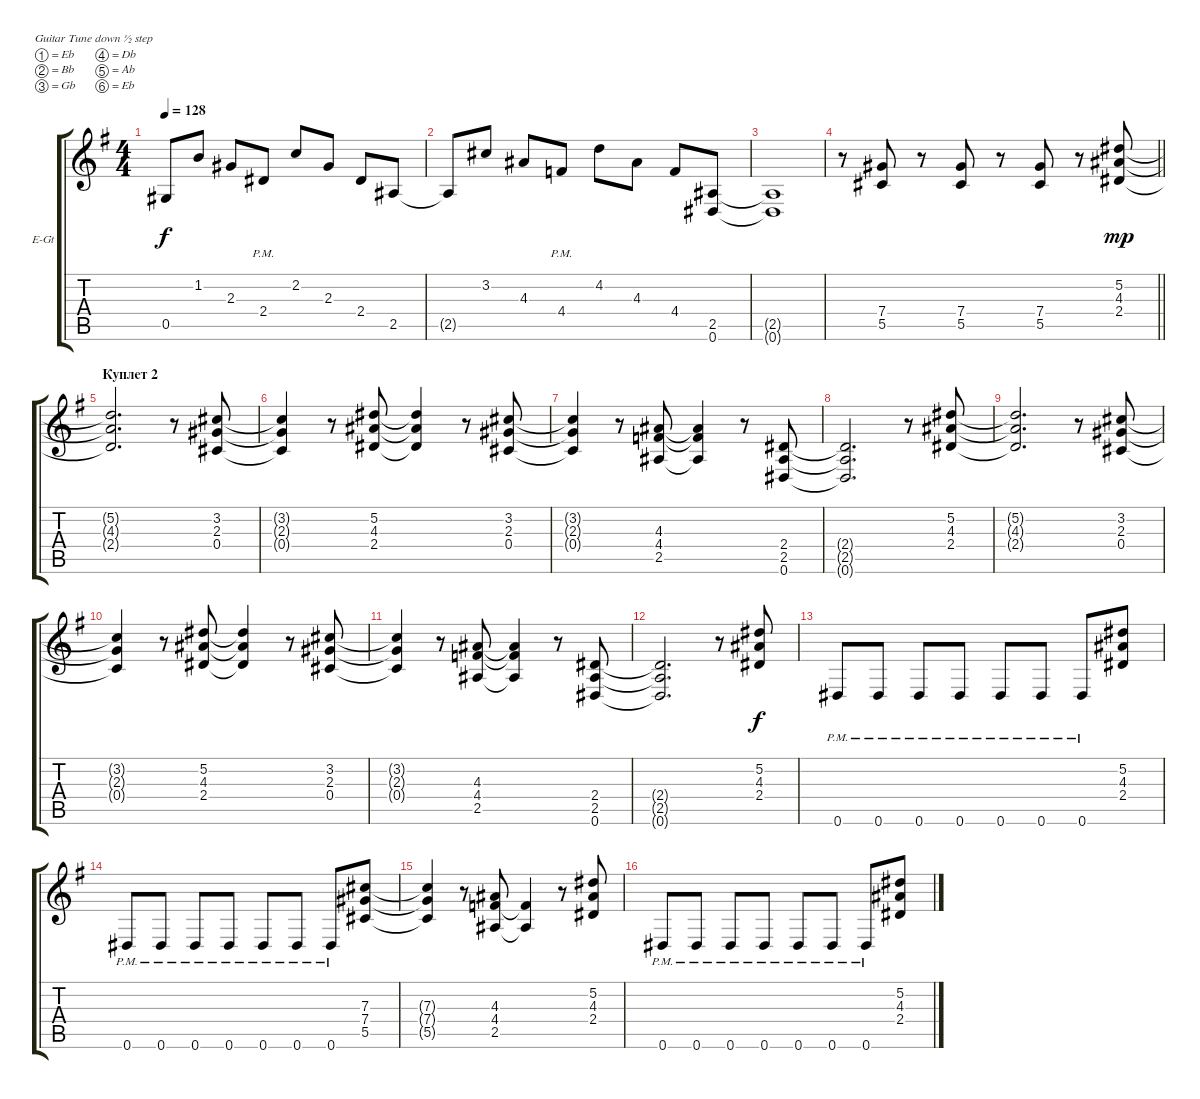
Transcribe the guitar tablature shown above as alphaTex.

\bracketExtendMode groupsimilarinstruments
\firstSystemTrackNameOrientation horizontal
\otherSystemsTrackNameOrientation horizontal
\track ("Гитара 2" "E-Gt") {instrument distortionguitar}
\staff {score tabs}
\tuning (Eb4 Bb3 Gb3 Db3 Ab2 Eb2)
\ts (4 4)
\tempo 128
\clef g2
\ks eminor
0.5.8{dy f} 1.2.8 2.3.8 2.4{pm}.8 2.2.8 2.3.8 2.4.8 2.5.8 |
2.5{t}.8 3.2.8 4.3.8 4.4{pm}.8 4.2.8 4.3.8 4.4.8 (2.5 0.6).8 |
(2.5{t} 0.6{t}).1 |
\barLineRight lightlight
r.8 (7.4 5.5).8 r.8 (7.4 5.5).8 r.8 (7.4 5.5).8 r.8 (5.2 4.3 2.4).8{dy mp} |
\section ("" "Куплет 2")
(5.2{t} 4.3{t} 2.4{t}).2{d} r.8 (3.2 2.3 0.4).8 |
(3.2{t} 2.3{t} 0.4{t}).4 r.8 (5.2 4.3 2.4).8 (5.2{t} 4.3{t} 2.4{t}).4 r.8 (3.2 2.3 0.4).8 |
(3.2{t} 2.3{t} 0.4{t}).4 r.8 (4.3 4.4 2.5).8 (4.3{t} 4.4{t} 2.5{t}).4 r.8 (2.4 2.5 0.6).8 |
(2.4{t} 2.5{t} 0.6{t}).2{d} r.8 (5.2 4.3 2.4).8 |
(5.2{t} 4.3{t} 2.4{t}).2{d} r.8 (3.2 2.3 0.4).8 |
(3.2{t} 2.3{t} 0.4{t}).4 r.8 (5.2 4.3 2.4).8 (5.2{t} 4.3{t} 2.4{t}).4 r.8 (3.2 2.3 0.4).8 |
(3.2{t} 2.3{t} 0.4{t}).4 r.8 (4.3 4.4 2.5).8 (4.3{t} 4.4{t} 2.5{t}).4 r.8 (2.4 2.5 0.6).8 |
(2.4{t} 2.5{t} 0.6{t}).2{d} r.8 (5.2 4.3 2.4).8{dy f} |
0.6{pm}.8 0.6{pm}.8 0.6{pm}.8 0.6{pm}.8 0.6{pm}.8 0.6{pm}.8 0.6{pm}.8 (5.2 4.3 2.4).8 |
0.6{pm}.8 0.6{pm}.8 0.6{pm}.8 0.6{pm}.8 0.6{pm}.8 0.6{pm}.8 0.6{pm}.8 (7.3 7.4 5.5).8 |
(7.3{t} 7.4{t} 5.5{t}).4 r.8 (4.3 4.4 2.5).8 (4.4{t} 2.5{t}).4 r.8 (5.2 4.3 2.4).8 |
0.6{pm}.8 0.6{pm}.8 0.6{pm}.8 0.6{pm}.8 0.6{pm}.8 0.6{pm}.8 0.6{pm}.8 (5.2 4.3 2.4).8
